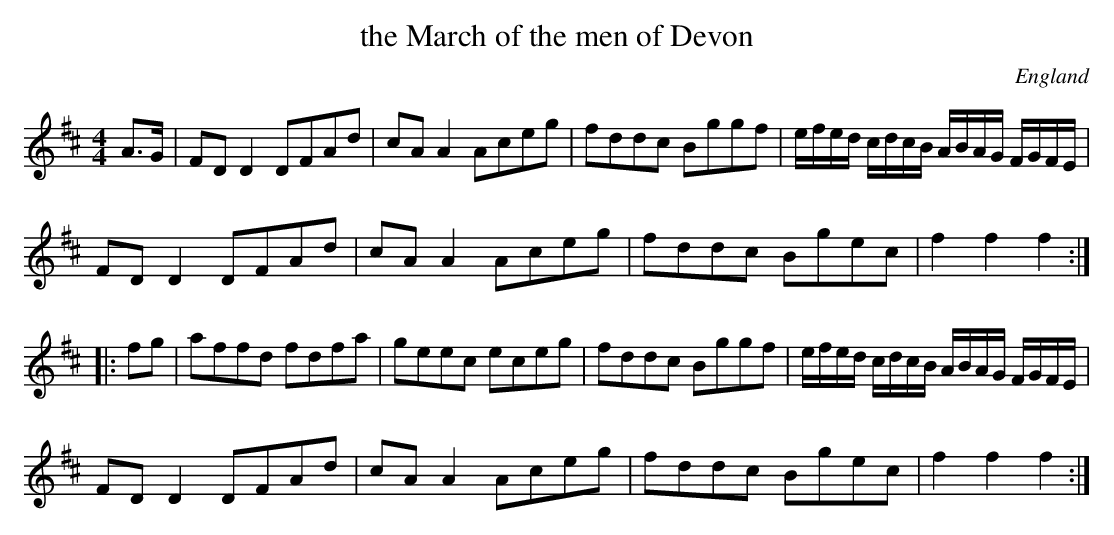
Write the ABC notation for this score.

X:1
T:the March of the men of Devon
O:England
M:4/4
K:D
A>G|\
FD D2DFAd| cAA2 Aceg| fddc Bggf|e/f/e/d/ c/d/c/B/ A/B/A/G/ F/G/F/E/|
FD D2DFAd| cAA2 Aceg| fddc Bgec| f2f2 f2::
fg|\
affd fdfa| geec eceg| fddc Bggf|e/f/e/d/ c/d/c/B/ A/B/A/G/ F/G/F/E/|
FD D2DFAd| cAA2 Aceg| fddc Bgec| f2f2 f2:|
